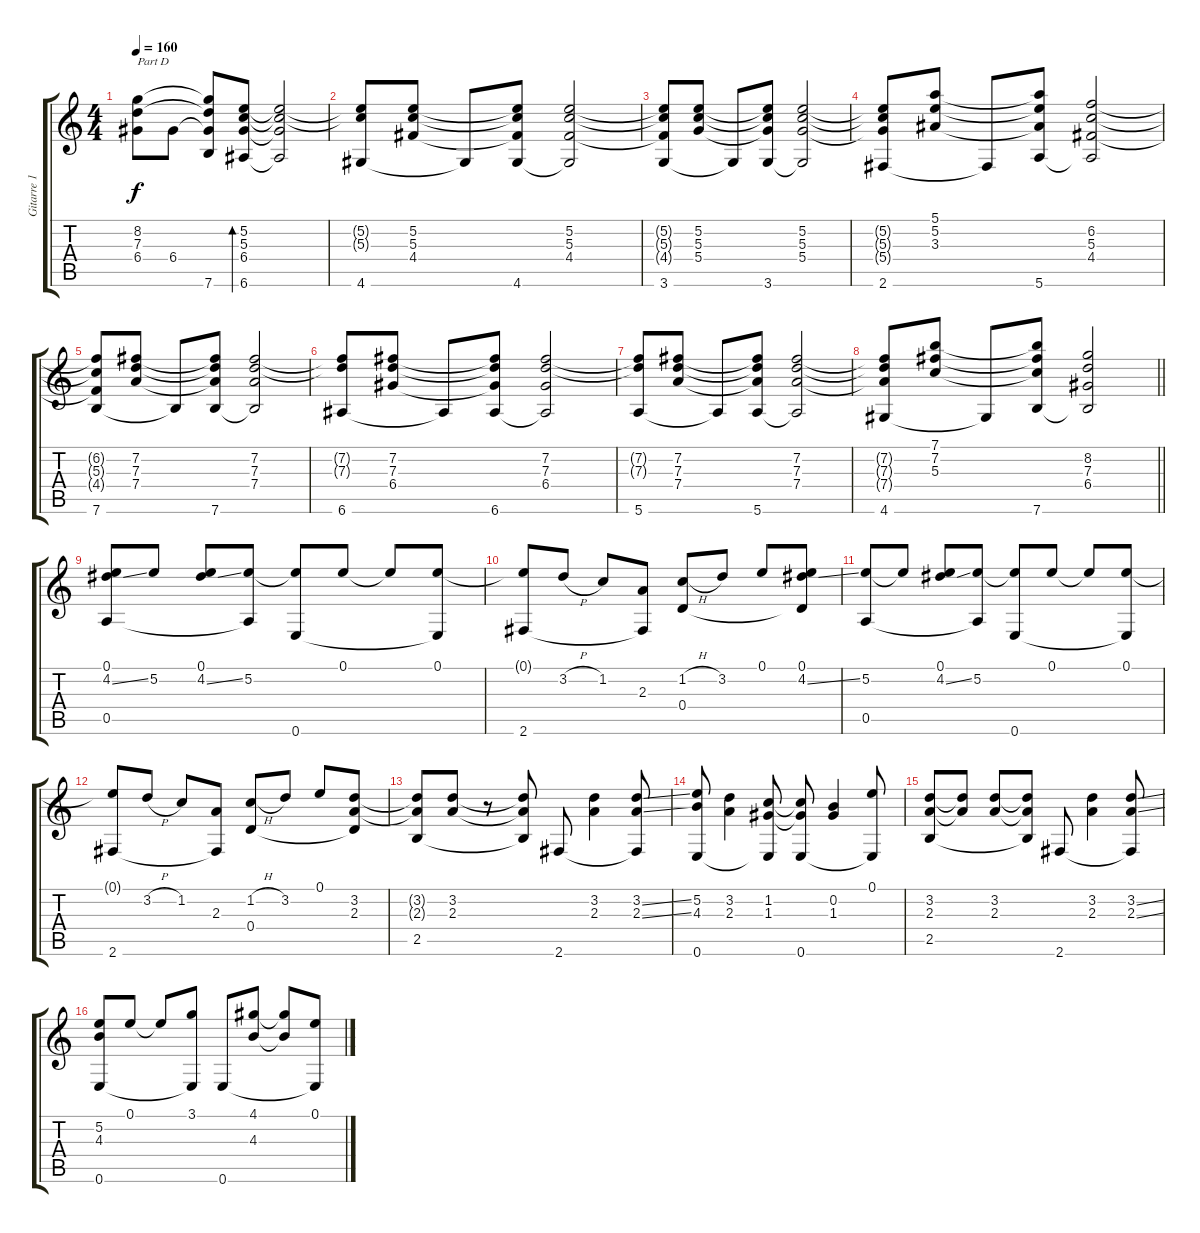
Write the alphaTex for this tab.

\track ("Gitarre 1" "Gitarre 1") {instrument acousticguitarsteel}
\staff {score tabs}
\tuning (E4 B3 G3 D3 A2 E2) {hide}
\ts (4 4)
\tempo 160
\clef g2
\ks c
(8.2 7.3 6.4).8{txt "Part D" dy f} 6.4.8 (8.2{t} 7.3{t} 6.4{t} 7.6).8 (5.2 5.3 6.4 6.6).8{bd 120} (5.2{t} 5.3{t} 6.4{t} 6.6{t}).2 |
(5.2{t} 5.3{t} 4.6).8 (5.2 5.3 4.4).8 4.6{t}.8 (5.2{t} 5.3{t} 4.4{t} 4.6).8 (5.2 5.3 4.4 4.6{t}).2 |
(5.2{t} 5.3{t} 4.4{t} 3.6).8 (5.2 5.3 5.4).8 3.6{t}.8 (5.2{t} 5.3{t} 5.4{t} 3.6).8 (5.2 5.3 5.4 3.6{t}).2 |
(5.2{t} 5.3{t} 5.4{t} 2.6).8 (5.1 5.2 3.3).8 2.6{t}.8 (5.1{t} 5.2{t} 3.3{t} 5.6).8 (6.2 5.3 4.4 5.6{t}).2 |
(6.2{t} 5.3{t} 4.4{t} 7.6).8 (7.2 7.3 7.4).8 7.6{t}.8 (7.2{t} 7.3{t} 7.4{t} 7.6).8 (7.2 7.3 7.4 7.6{t}).2 |
(7.2{t} 7.3{t} 6.6).8 (7.2 7.3 6.4).8 6.6{t}.8 (7.2{t} 7.3{t} 6.4{t} 6.6).8 (7.2 7.3 6.4 6.6{t}).2 |
(7.2{t} 7.3{t} 5.6).8 (7.2 7.3 7.4).8 5.6{t}.8 (7.2{t} 7.3{t} 7.4{t} 5.6).8 (7.2 7.3 7.4 5.6{t}).2 |
\barLineRight lightlight
(7.2{t} 7.3{t} 7.4{t} 4.6).8 (7.1 7.2 5.3).8 4.6{t}.8 (7.1{t} 7.2{t} 5.3{t} 7.6).8 (8.2 7.3 6.4 7.6{t}).2 |
(0.1 4.2{ss} 0.5).8 5.2.8 (0.1 4.2{ss}).8 (5.2 0.5{t}).8 (5.2{t} 0.6).8 0.1.8 0.1{t}.8 (0.1 0.6{t}).8 |
(0.1{t} 2.6).8 3.2{h}.8 1.2.8 (2.3 2.6{t}).8 (1.2{h} 0.4).8 3.2.8 0.1.8 (0.1 4.2{ss} 0.4{t}).8 |
(5.2 0.5).8 5.2{t}.8 (0.1 4.2{ss}).8 (5.2 0.5{t}).8 (5.2{t} 0.6).8 0.1.8 0.1{t}.8 (0.1 0.6{t}).8 |
(0.1{t} 2.6).8 3.2{h}.8 1.2.8 (2.3 2.6{t}).8 (1.2{h} 0.4).8 3.2.8 0.1.8 (3.2 2.3 0.4{t}).8 |
(3.2{t} 2.3{t} 2.5).8 (3.2 2.3).8 r.8 (3.2{t} 2.3{t} 2.5{t}).8 2.6.8 (3.2 2.3).4 (3.2{ss} 2.3{ss} 2.6{t}).8 |
(5.2 4.3 0.6).8 (3.2 2.3).4 (1.2 1.3 0.6{t}).8 (1.2{t} 1.3{t} 0.6).8 (0.2 1.3).4 (0.1 0.6{t}).8 |
(3.2 2.3 2.5).8 (3.2{t} 2.3{t}).8 (3.2 2.3).8 (3.2{t} 2.3{t} 2.5{t}).8 2.6.8 (3.2 2.3).4 (3.2{ss} 2.3{ss} 2.6{t}).8 |
(5.2 4.3 0.6).8 0.1.8 0.1{t}.8 (3.1 0.6{t}).8 0.6.8 (4.1 4.3).8 (4.1{t} 4.3{t}).8 (0.1 0.6{t}).8
